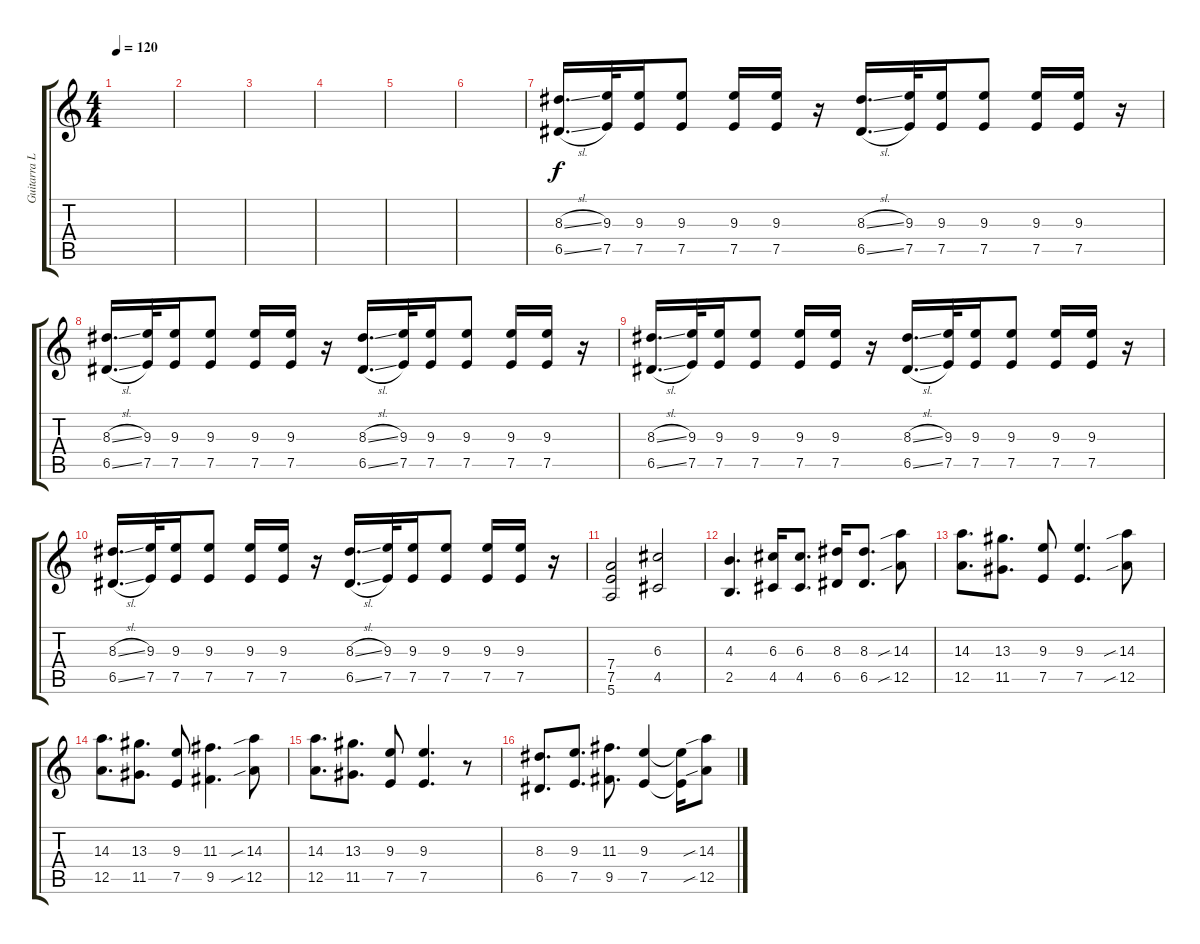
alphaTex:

\track ("Guitarra Lider" "Guitarra L") {instrument distortionguitar}
\staff {score tabs}
\tuning (E4 B3 G3 D3 A2 E2) {hide}
\ts (4 4)
\tempo 120
\clef g2
\ks c
|
|
|
|
|
|
(8.3{sl} 6.5{sl}).16{d} (9.3 7.5).32 (9.3 7.5).16 (9.3 7.5).8 (9.3 7.5).16 (9.3 7.5).16 r.16 (8.3{sl} 6.5{sl}).16{d} (9.3 7.5).32 (9.3 7.5).16 (9.3 7.5).8 (9.3 7.5).16 (9.3 7.5).16 r.16 |
(8.3{sl} 6.5{sl}).16{d} (9.3 7.5).32 (9.3 7.5).16 (9.3 7.5).8 (9.3 7.5).16 (9.3 7.5).16 r.16 (8.3{sl} 6.5{sl}).16{d} (9.3 7.5).32 (9.3 7.5).16 (9.3 7.5).8 (9.3 7.5).16 (9.3 7.5).16 r.16 |
(8.3{sl} 6.5{sl}).16{d} (9.3 7.5).32 (9.3 7.5).16 (9.3 7.5).8 (9.3 7.5).16 (9.3 7.5).16 r.16 (8.3{sl} 6.5{sl}).16{d} (9.3 7.5).32 (9.3 7.5).16 (9.3 7.5).8 (9.3 7.5).16 (9.3 7.5).16 r.16 |
(8.3{sl} 6.5{sl}).16{d} (9.3 7.5).32 (9.3 7.5).16 (9.3 7.5).8 (9.3 7.5).16 (9.3 7.5).16 r.16 (8.3{sl} 6.5{sl}).16{d} (9.3 7.5).32 (9.3 7.5).16 (9.3 7.5).8 (9.3 7.5).16 (9.3 7.5).16 r.16 |
(7.4 7.5 5.6).2 (6.3 4.5).2 |
(4.3 2.5).4{d} (6.3 4.5).16 (6.3 4.5).8{d} (8.3 6.5).16 (8.3 6.5).8{d} (14.3{sib} 12.5{sib}).8 |
(14.3 12.5).8{d} (13.3 11.5).8{d} (9.3 7.5).8 (9.3 7.5).4{d} (14.3{sib} 12.5{sib}).8 |
(14.3 12.5).8{d} (13.3 11.5).8{d} (9.3 7.5).8 (11.3 9.5).4{d} (14.3{sib} 12.5{sib}).8 |
(14.3 12.5).8{d} (13.3 11.5).8{d} (9.3 7.5).8 (9.3 7.5).4{d} r.8 |
(8.3 6.5).8{d} (9.3 7.5).8{d} (11.3 9.5).8{d} (9.3 7.5).4 (9.3{t} 7.5{t}).16 (14.3{sib} 12.5{sib}).8
